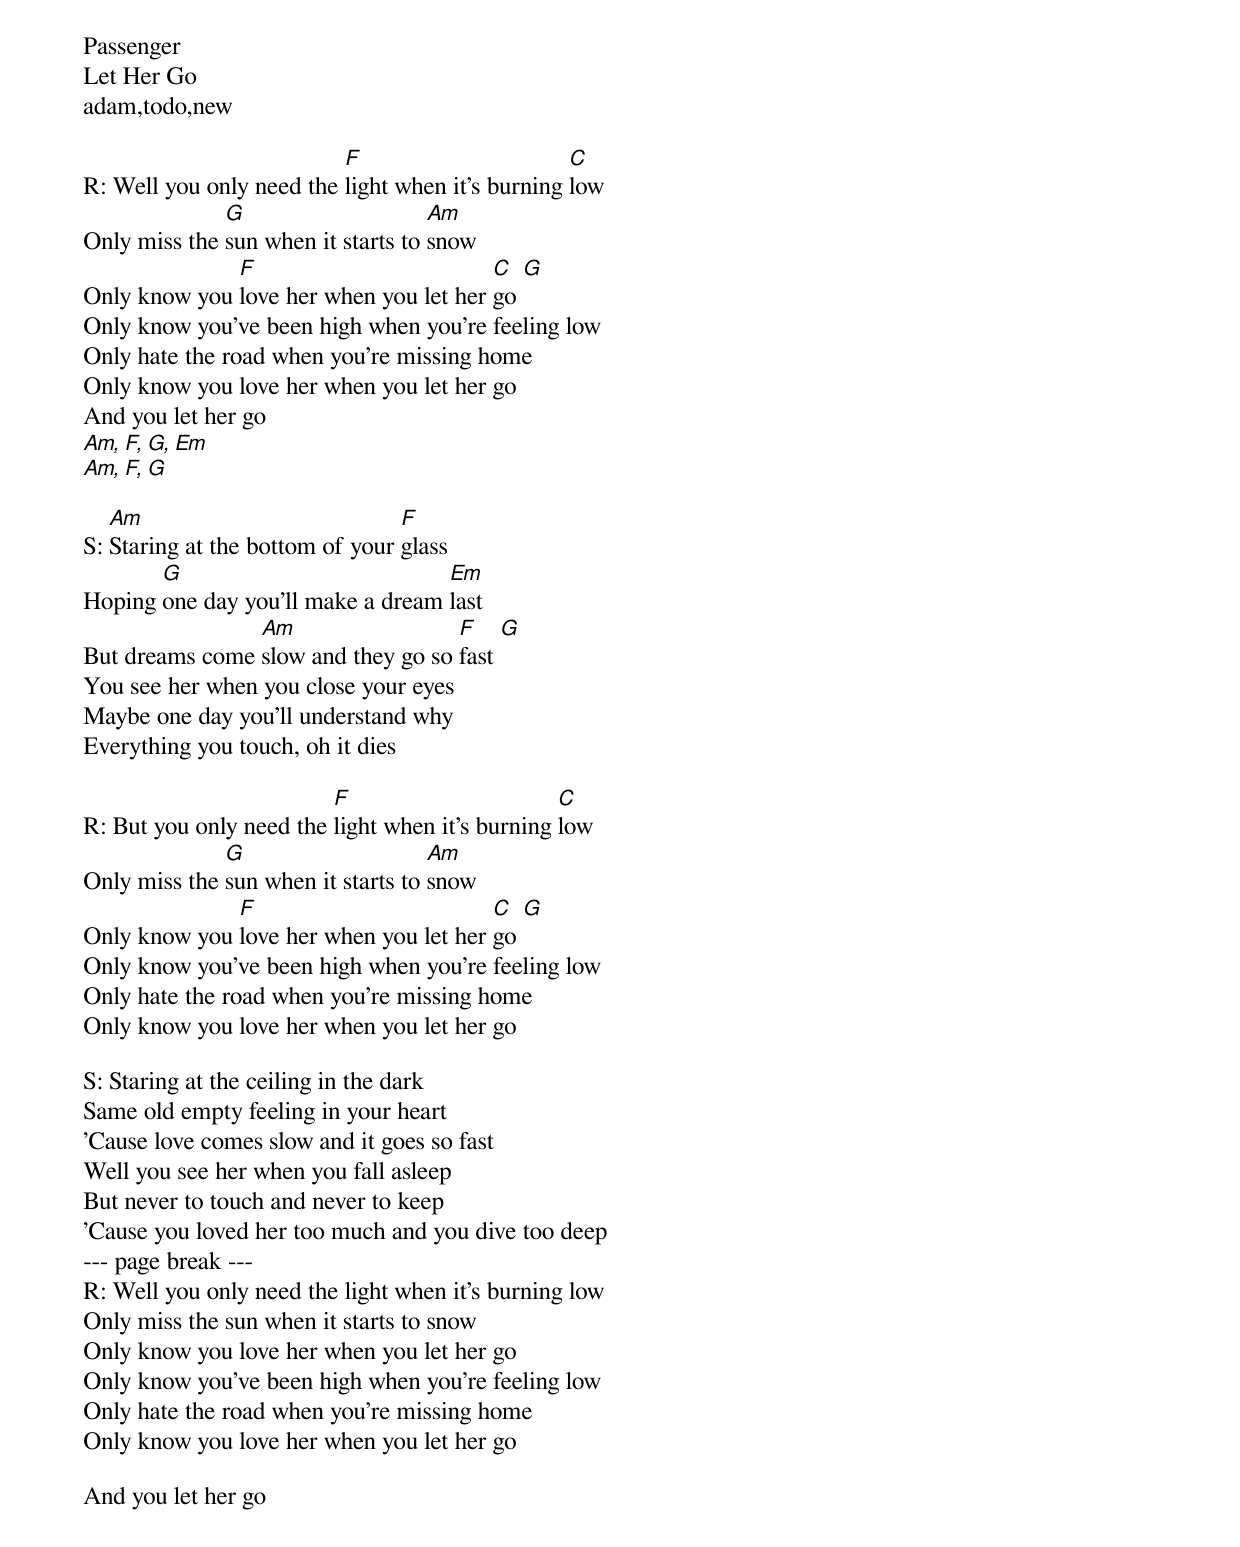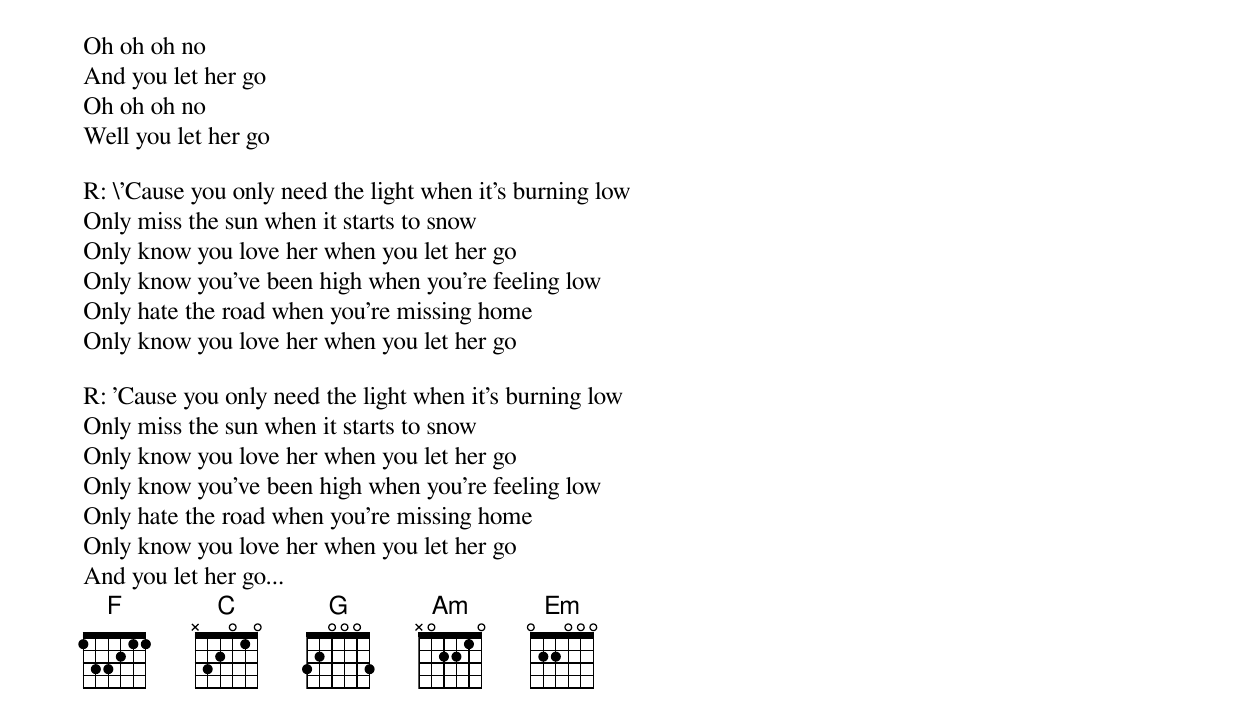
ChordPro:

Passenger
Let Her Go
adam,todo,new
{"paragraphSpace":1}

R: Well you only need the [F]light when it's burning [C]low
Only miss the [G]sun when it starts to [Am]snow
Only know you [F]love her when you let her [C]go [G]
Only know you've been high when you're feeling low
Only hate the road when you're missing home
Only know you love her when you let her go
And you let her go
[Am, F, G, Em]
[Am, F, G]

S: [Am]Staring at the bottom of your [F]glass
Hoping [G]one day you'll make a dream [Em]last
But dreams come [Am]slow and they go so [F]fast [G]
You see her when you close your eyes
Maybe one day you'll understand why
Everything you touch, oh it dies

R: But you only need the [F]light when it's burning [C]low
Only miss the [G]sun when it starts to [Am]snow
Only know you [F]love her when you let her [C]go [G]
Only know you've been high when you're feeling low
Only hate the road when you're missing home
Only know you love her when you let her go

S: Staring at the ceiling in the dark
Same old empty feeling in your heart
'Cause love comes slow and it goes so fast
Well you see her when you fall asleep
But never to touch and never to keep
'Cause you loved her too much and you dive too deep
--- page break ---
R: Well you only need the light when it's burning low
Only miss the sun when it starts to snow
Only know you love her when you let her go
Only know you've been high when you're feeling low
Only hate the road when you're missing home
Only know you love her when you let her go

And you let her go
Oh oh oh no
And you let her go
Oh oh oh no
Well you let her go

R: \'Cause you only need the light when it's burning low
Only miss the sun when it starts to snow
Only know you love her when you let her go
Only know you've been high when you're feeling low
Only hate the road when you're missing home
Only know you love her when you let her go

R: 'Cause you only need the light when it's burning low
Only miss the sun when it starts to snow
Only know you love her when you let her go
Only know you've been high when you're feeling low
Only hate the road when you're missing home
Only know you love her when you let her go
And you let her go...
